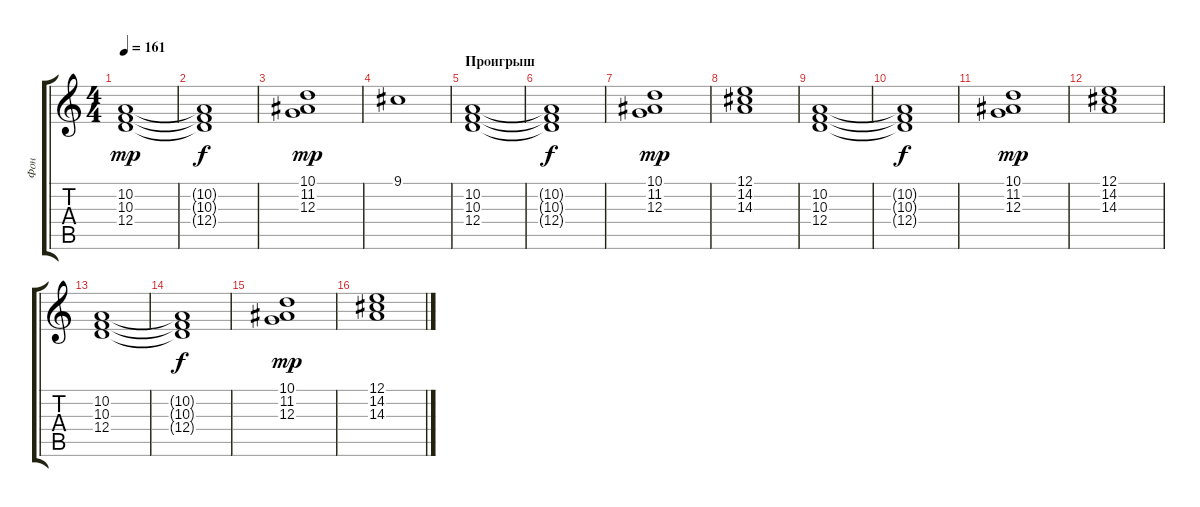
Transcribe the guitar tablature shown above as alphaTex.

\track ("Фон" "Фон") {instrument synthvoice}
\staff {score tabs}
\tuning (E4 B3 G3 D3 A2 E2) {hide}
\ts (4 4)
\tempo 161
\clef g2
\ks c
(10.2 10.3 12.4).1{dy mp} |
(10.2{t} 10.3{t} 12.4{t}).1{dy f} |
(10.1 11.2 12.3).1{dy mp} |
9.1.1 |
\section ("" "Проигрыш")
(10.2 10.3 12.4).1 |
(10.2{t} 10.3{t} 12.4{t}).1{dy f} |
(10.1 11.2 12.3).1{dy mp} |
(12.1 14.2 14.3).1 |
(10.2 10.3 12.4).1 |
(10.2{t} 10.3{t} 12.4{t}).1{dy f} |
(10.1 11.2 12.3).1{dy mp} |
(12.1 14.2 14.3).1 |
(10.2 10.3 12.4).1 |
(10.2{t} 10.3{t} 12.4{t}).1{dy f} |
(10.1 11.2 12.3).1{dy mp} |
(12.1 14.2 14.3).1
